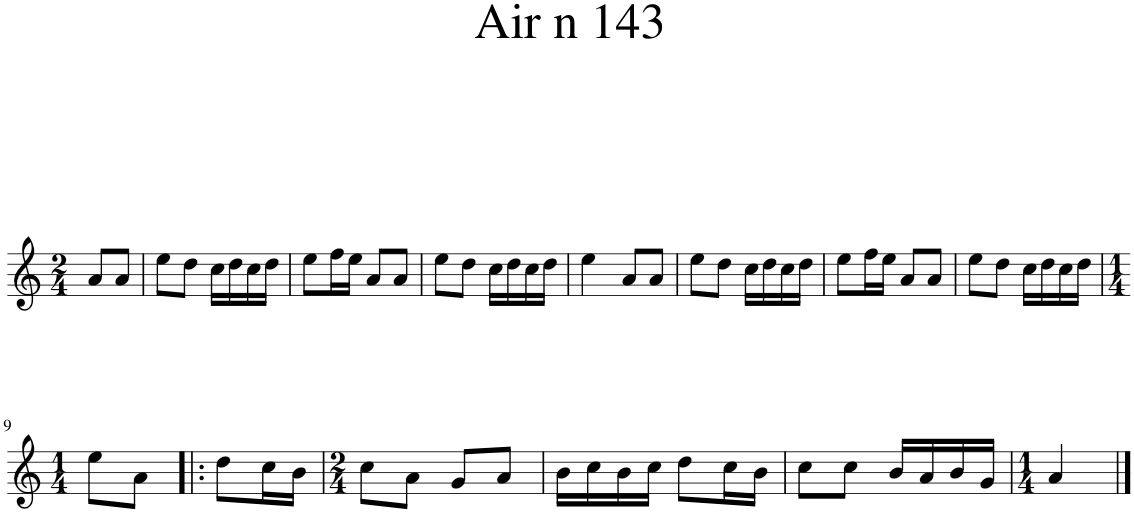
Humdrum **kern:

**kern
*part1
*staff1
*I"Piano
*I'Pno.
*clefG2
*k[]
*M2/4
=1
8a/L
8a/J
=2
8ee\L
8dd\J
16cc\LL
16dd\
16cc\
16dd\JJ
=3
8ee\L
16ff\L
16ee\JJ
8a/L
8a/J
=4
8ee\L
8dd\J
16cc\LL
16dd\
16cc\
16dd\JJ
=5
4ee\
8a/L
8a/J
=6
8ee\L
8dd\J
16cc\LL
16dd\
16cc\
16dd\JJ
=7
8ee\L
16ff\L
16ee\JJ
8a/L
8a/J
=8
8ee\L
8dd\J
16cc\LL
16dd\
16cc\
16dd\JJ
!!LO:LB:g=z
=9
*M1/4
8ee\L
8a\J
=10!|:
8dd\L
16cc\L
16b\JJ
=11
*M2/4
8cc\L
8a\J
8g/L
8a/J
=12
16b\LL
16cc\
16b\
16cc\JJ
8dd\L
16cc\L
16b\JJ
=13
8cc\L
8cc\J
16b/LL
16a/
16b/
16g/JJ
=14
*M1/4
4a/
==
*-
